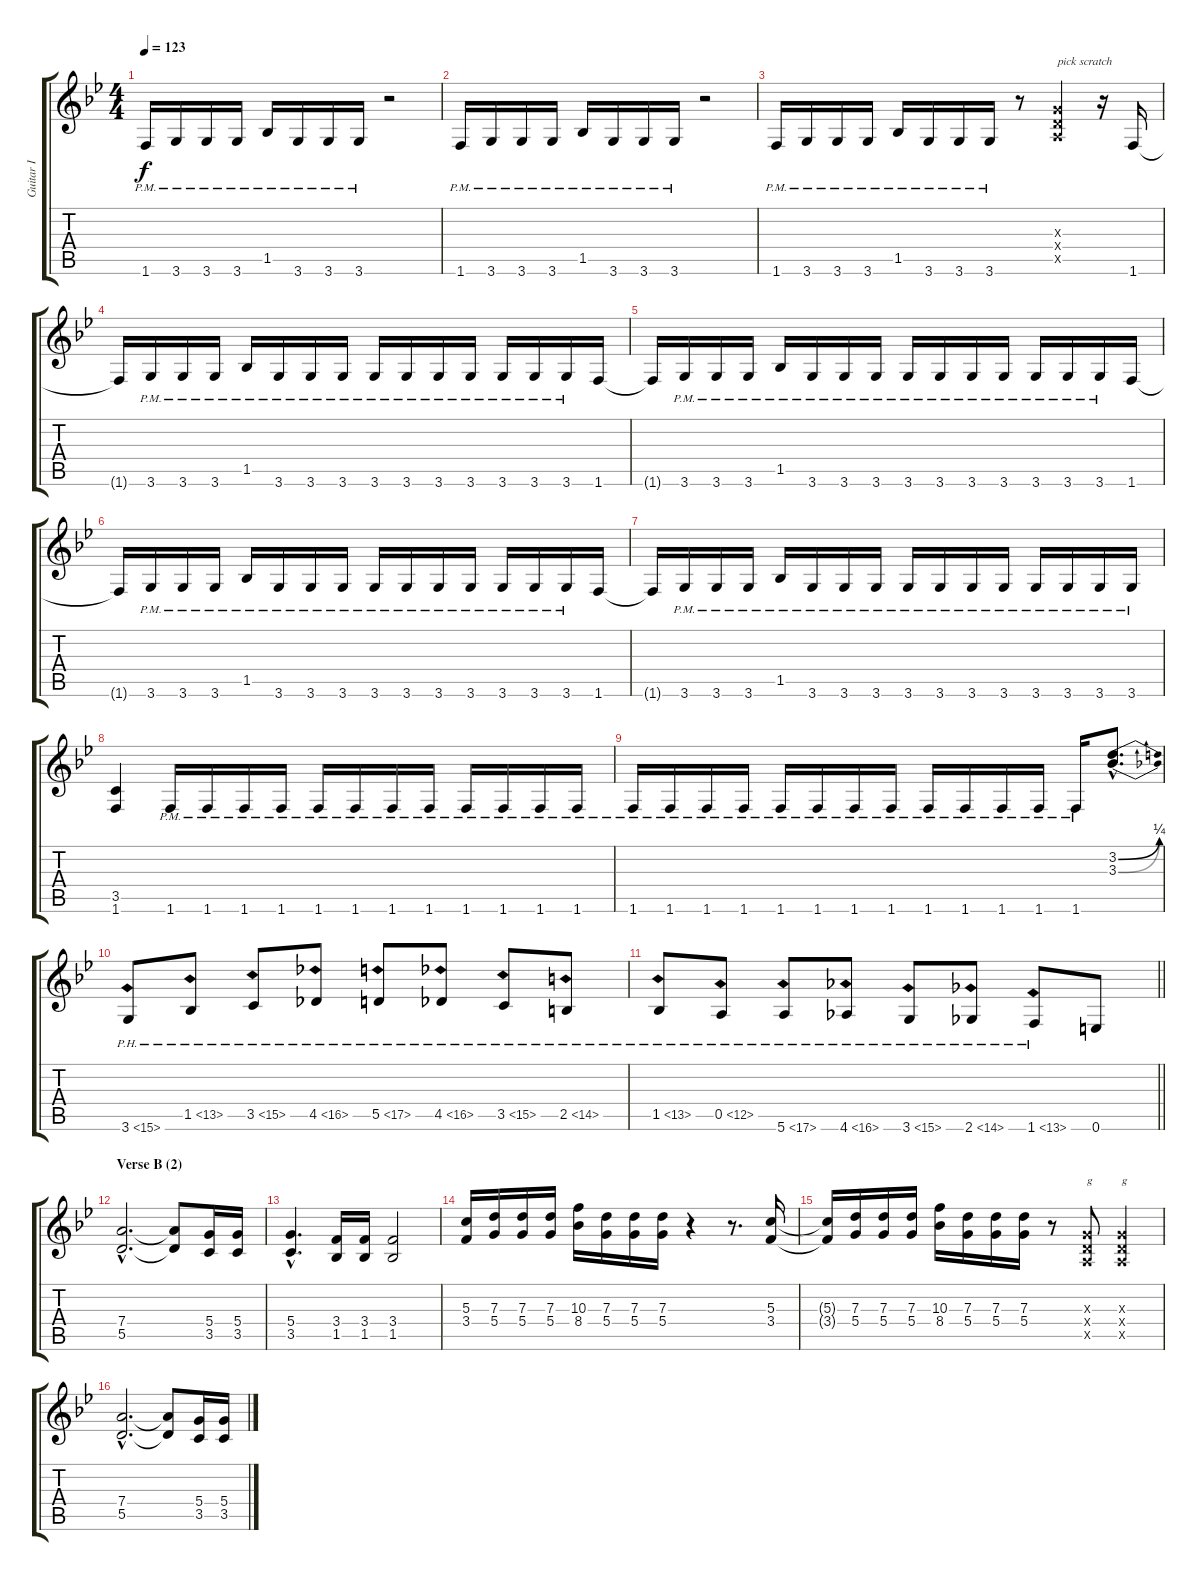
\track ("Guitar I" "Guitar I") {instrument distortionguitar}
\staff {score tabs}
\tuning (E4 B3 G3 D3 A2 E2) {hide}
\ts (4 4)
\tempo 123
\clef g2
\ks gminor
1.6{pm}.16{dy f} 3.6{pm}.16 3.6{pm}.16 3.6{pm}.16 1.5{pm}.16 3.6{pm}.16 3.6{pm}.16 3.6{pm}.16 r.2 |
1.6{pm}.16 3.6{pm}.16 3.6{pm}.16 3.6{pm}.16 1.5{pm}.16 3.6{pm}.16 3.6{pm}.16 3.6{pm}.16 r.2 |
1.6{pm}.16 3.6{pm}.16 3.6{pm}.16 3.6{pm}.16 1.5{pm}.16 3.6{pm}.16 3.6{pm}.16 3.6{pm}.16 r.8 (0.3{x} 0.4{x} 0.5{x}).4{txt "pick scratch"} r.16 1.6.16 |
1.6{t}.16 3.6{pm}.16 3.6{pm}.16 3.6{pm}.16 1.5{pm}.16 3.6{pm}.16 3.6{pm}.16 3.6{pm}.16 3.6{pm}.16 3.6{pm}.16 3.6{pm}.16 3.6{pm}.16 3.6{pm}.16 3.6{pm}.16 3.6{pm}.16 1.6.16 |
1.6{t}.16 3.6{pm}.16 3.6{pm}.16 3.6{pm}.16 1.5{pm}.16 3.6{pm}.16 3.6{pm}.16 3.6{pm}.16 3.6{pm}.16 3.6{pm}.16 3.6{pm}.16 3.6{pm}.16 3.6{pm}.16 3.6{pm}.16 3.6{pm}.16 1.6.16 |
1.6{t}.16 3.6{pm}.16 3.6{pm}.16 3.6{pm}.16 1.5{pm}.16 3.6{pm}.16 3.6{pm}.16 3.6{pm}.16 3.6{pm}.16 3.6{pm}.16 3.6{pm}.16 3.6{pm}.16 3.6{pm}.16 3.6{pm}.16 3.6{pm}.16 1.6.16 |
1.6{t}.16 3.6{pm}.16 3.6{pm}.16 3.6{pm}.16 1.5{pm}.16 3.6{pm}.16 3.6{pm}.16 3.6{pm}.16 3.6{pm}.16 3.6{pm}.16 3.6{pm}.16 3.6{pm}.16 3.6{pm}.16 3.6{pm}.16 3.6{pm}.16 3.6{pm}.16 |
(3.5 1.6).4 1.6{pm}.16 1.6{pm}.16 1.6{pm}.16 1.6{pm}.16 1.6{pm}.16 1.6{pm}.16 1.6{pm}.16 1.6{pm}.16 1.6{pm}.16 1.6{pm}.16 1.6{pm}.16 1.6{pm}.16 |
1.6{pm}.16 1.6{pm}.16 1.6{pm}.16 1.6{pm}.16 1.6{pm}.16 1.6{pm}.16 1.6{pm}.16 1.6{pm}.16 1.6{pm}.16 1.6{pm}.16 1.6{pm}.16 1.6{pm}.16 1.6{pm}.16 (3.2{be (bend 0 0 60 1) hac} 3.3{be (bend 0 0 60 1) hac}).8{d} |
3.6{ph 12}.8 1.5{ph 12}.8 3.5{ph 12}.8 4.5{ph 12}.8 5.5{ph 12}.8 4.5{ph 12}.8 3.5{ph 12}.8 2.5{ph 12}.8 |
\barLineRight lightlight
1.5{ph 12}.8 0.5{ph 12}.8 5.6{ph 12}.8 4.6{ph 12}.8 3.6{ph 12}.8 2.6{ph 12}.8 1.6{ph 12}.8 0.6.8 |
\section ("" "Verse B (2)")
(7.4{hac} 5.5{hac}).2{d} (7.4{t} 5.5{t}).8 (5.4 3.5).16 (5.4 3.5).16 |
(5.4{hac} 3.5{hac}).4{d} (3.4 1.5).16 (3.4 1.5).16 (3.4 1.5).2 |
(5.3 3.4).16 (7.3 5.4).16 (7.3 5.4).16 (7.3 5.4).16 (10.3 8.4).16 (7.3 5.4).16 (7.3 5.4).16 (7.3 5.4).16 r.4 r.8{d} (5.3 3.4).16 |
(5.3{t} 3.4{t}).16 (7.3 5.4).16 (7.3 5.4).16 (7.3 5.4).16 (10.3 8.4).16 (7.3 5.4).16 (7.3 5.4).16 (7.3 5.4).16 r.8 (0.3{x} 0.4{x} 0.5{x}).8{txt "g"} (0.3{x} 0.4{x} 0.5{x}).4{txt "g"} |
(7.4{hac} 5.5{hac}).2{d} (7.4{t} 5.5{t}).8 (5.4 3.5).16 (5.4 3.5).16
